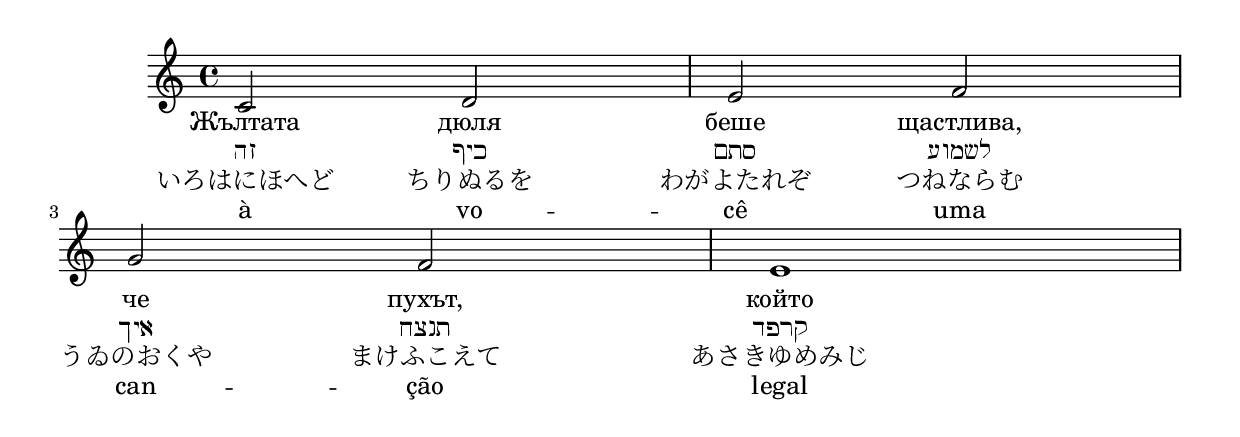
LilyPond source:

%% Do not edit this file; it is automatically
%% generated from LSR http://lsr.dsi.unimi.it
%% This file is in the public domain.
\version "2.13.4"

\header {
  lsrtags = "text"

  texidoc = "
Various scripts may be used for texts (like titles and lyrics) by
entering them in UTF-8 encoding, and using a Pango based backend. 
Depending on the fonts installed, this fragment will render Bulgarian
(Cyrillic), Hebrew, Japanese and Portuguese.

"
  doctitle = "UTF-8"
} % begin verbatim

% end verbatim - this comment is a hack to prevent texinfo.tex
% from choking on non-European UTF-8 subsets

%% Edit this file using a Unicode aware editor, such as GVIM, GEDIT, Emacs

%{

You may have to install additional fonts.

Red Hat Fedora

    taipeifonts fonts-xorg-truetype ttfonts-ja fonts-arabic \
   ttfonts-zh_CN fonts-ja fonts-hebrew 

Debian GNU/Linux

   apt-get install emacs-intl-fonts xfonts-intl-.* \
  ttf-kochi-gothic ttf-kochi-mincho \
  xfonts-bolkhov-75dpi xfonts-cronyx-100dpi xfonts-cronyx-75dpi 
%}

% Cyrillic font
bulgarian = \lyricmode {
  Жълтата дюля беше щастлива, че пухът, който цъфна, замръзна като гьон.
}

hebrew = \lyricmode {
  זה כיף סתם לשמוע איך תנצח קרפד עץ טוב בגן.
}

japanese = \lyricmode {
  いろはにほへど ちりぬるを
  わがよたれぞ  つねならむ
  うゐのおくや  まけふこえて
  あさきゆめみじ ゑひもせず
}

% "a legal song to you"
portuguese = \lyricmode {
  à vo -- cê uma can -- ção legal
}

\relative c' {
  c2 d
  e2 f
  g2 f
  e1
}
\addlyrics { \bulgarian }
\addlyrics { \hebrew }
\addlyrics { \japanese }
\addlyrics { \portuguese }
